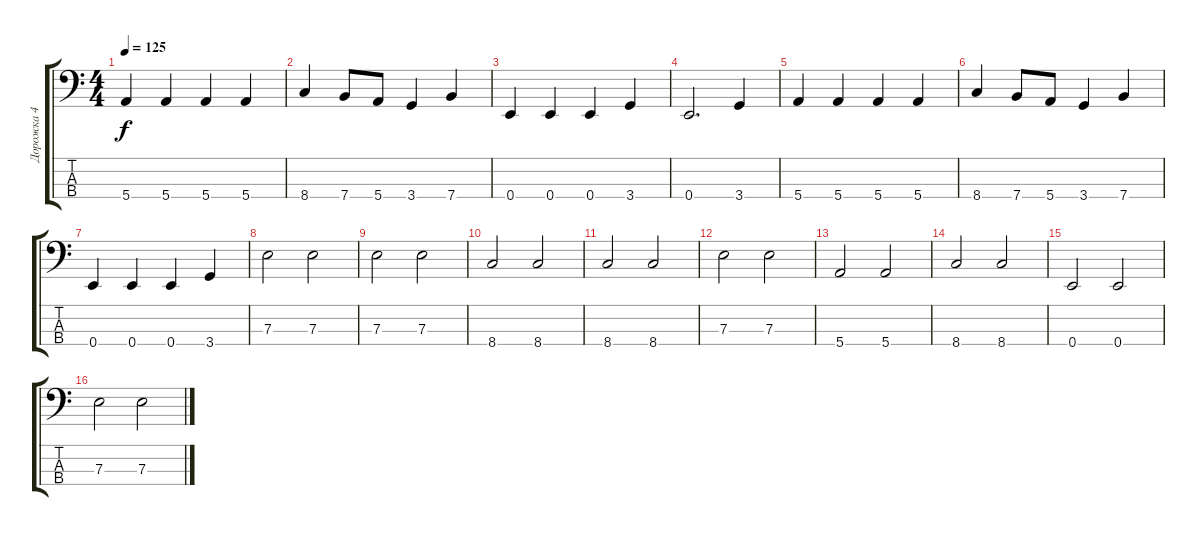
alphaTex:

\track ("Дорожка 4" "Дорожка 4") {instrument electricbassfinger}
\staff {score tabs}
\tuning (G2 D2 A1 E1) {hide}
\ts (4 4)
\tempo 125
\clef f4
\ks c
5.4.4{dy f} 5.4.4 5.4.4 5.4.4 |
8.4.4 7.4.8 5.4.8 3.4.4 7.4.4 |
0.4.4 0.4.4 0.4.4 3.4.4 |
0.4.2{d} 3.4.4 |
5.4.4 5.4.4 5.4.4 5.4.4 |
8.4.4 7.4.8 5.4.8 3.4.4 7.4.4 |
0.4.4 0.4.4 0.4.4 3.4.4 |
7.3.2 7.3.2 |
7.3.2 7.3.2 |
8.4.2 8.4.2 |
8.4.2 8.4.2 |
7.3.2 7.3.2 |
5.4.2 5.4.2 |
8.4.2 8.4.2 |
0.4.2 0.4.2 |
7.3.2 7.3.2
